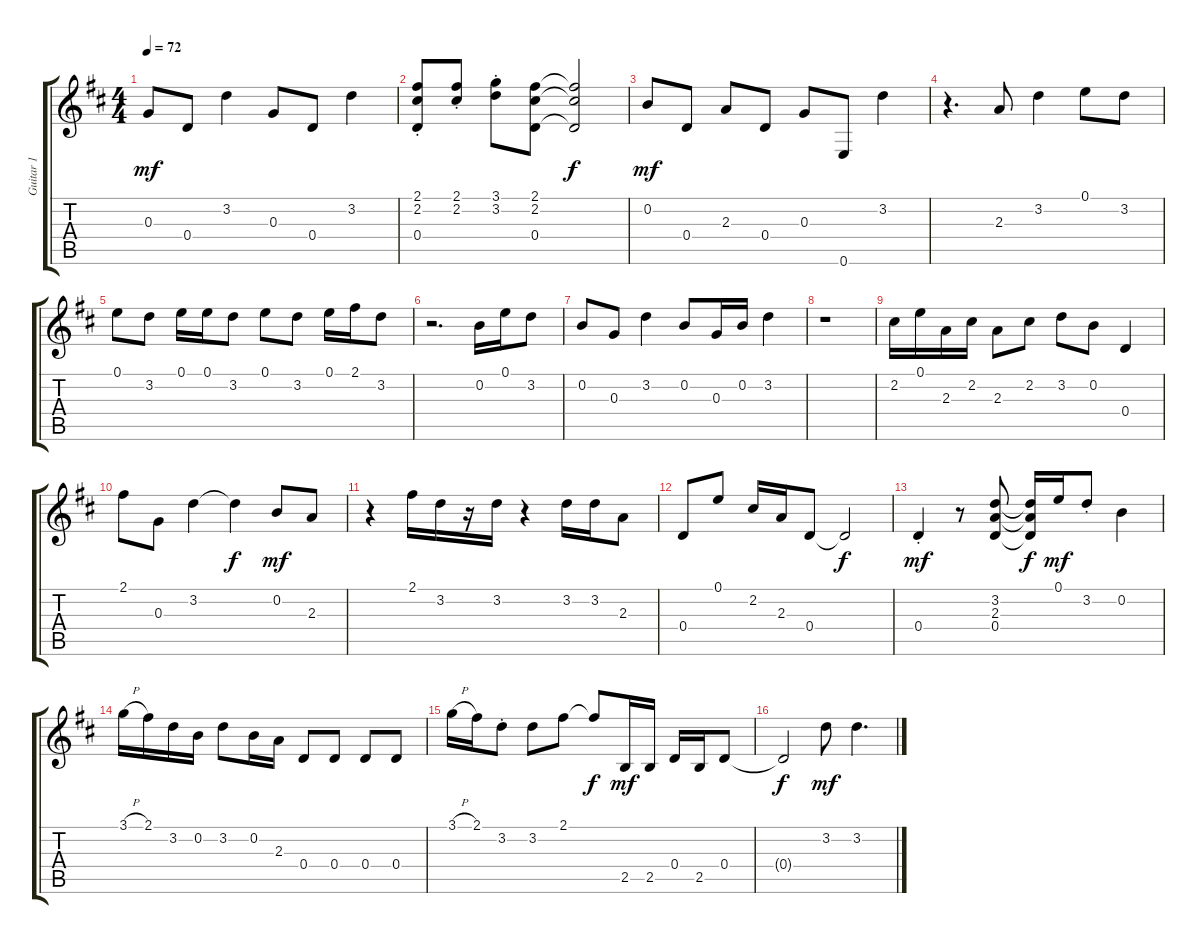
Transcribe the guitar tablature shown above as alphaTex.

\track ("Guitar 1" "Guitar 1") {instrument acousticguitarsteel}
\staff {score tabs}
\tuning (E4 B3 G3 D3 A2 E2) {hide}
\ts (4 4)
\tempo 72
\clef g2
\ks d
0.3.8{dy mf} 0.4.8 3.2.4 0.3.8 0.4.8 3.2.4 |
(2.1{st} 2.2{st} 0.4{st}).8 (2.1{st} 2.2{st}).8 (3.1{st} 3.2{st}).8 (2.1 2.2 0.4).8 (2.1{t} 2.2{t} 0.4{t}).2{dy f} |
0.2.8{dy mf} 0.4.8 2.3.8 0.4.8 0.3.8 0.6.8 3.2.4 |
r.4{d} 2.3.8 3.2.4 0.1.8 3.2.8 |
0.1.8 3.2.8 0.1.16 0.1.16 3.2.8 0.1.8 3.2.8 0.1.16 2.1.16 3.2.8 |
r.2{d} 0.2.16 0.1.16 3.2.8 |
0.2.8 0.3.8 3.2.4 0.2.8 0.3.16 0.2.16 3.2.4 |
r.1 |
2.2.16 0.1.16 2.3.16 2.2.16 2.3.8 2.2.8 3.2.8 0.2.8 0.4.4 |
2.1.8 0.3.8 3.2.4 3.2{t}.4{dy f} 0.2.8{dy mf} 2.3.8 |
r.4 2.1.16 3.2.16 r.16 3.2.16 r.4 3.2.16 3.2.16 2.3.8 |
0.4.8 0.1.8 2.2.16 2.3.16 0.4.8 0.4{t}.2{dy f} |
0.4{st}.4{dy mf} r.8 (3.2 2.3 0.4).8 (3.2{t} 2.3{t} 0.4{t}).16{dy f} 0.1.16{dy mf} 3.2{st}.8 0.2.4 |
3.1{h}.16 2.1.16 3.2.16 0.2.16 3.2.8 0.2.16 2.3.16 0.4.8 0.4.8 0.4.8 0.4.8 |
3.1{h}.16 2.1.16 3.2{st}.8 3.2.8 2.1.8 2.1{t}.8{dy f} 2.5.16{dy mf} 2.5.16 0.4.16 2.5.16 0.4.8 |
0.4{t}.2{dy f} 3.2.8{dy mf} 3.2.4{d}
